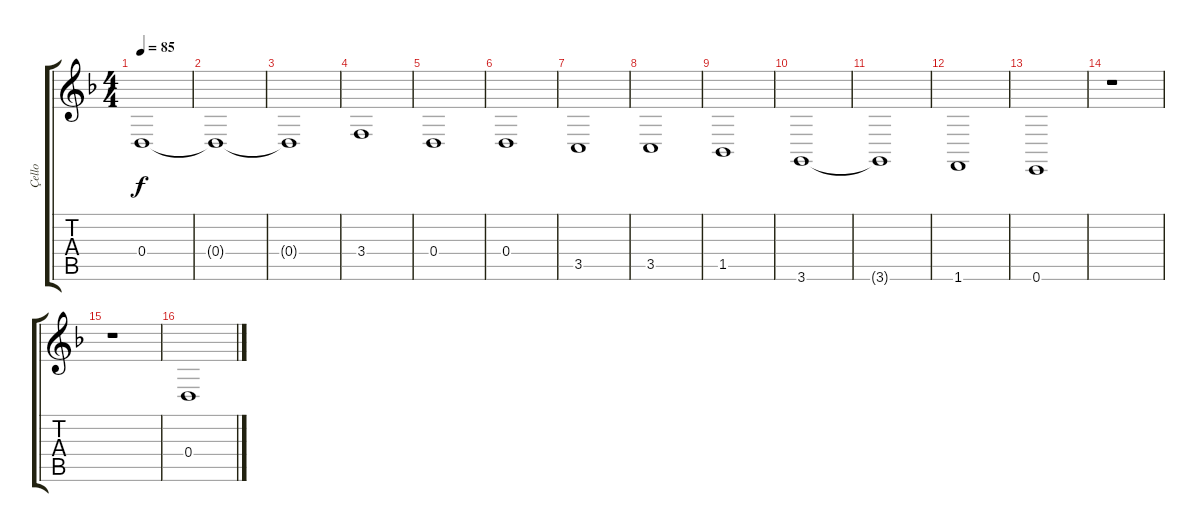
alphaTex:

\track ("Çello" "Çello") {instrument cello}
\staff {score tabs}
\tuning (E4 B3 G3 D3 A2 E2) {hide}
\ts (4 4)
\tempo 85
\clef g2
\ks f
0.4.1{dy f instrument cello} |
0.4{t}.1 |
0.4{t}.1 |
3.4.1 |
0.4.1 |
0.4.1 |
3.5.1 |
3.5.1 |
1.5.1 |
3.6.1 |
3.6{t}.1 |
1.6.1 |
0.6.1 |
r.1 |
r.1 |
0.4.1
